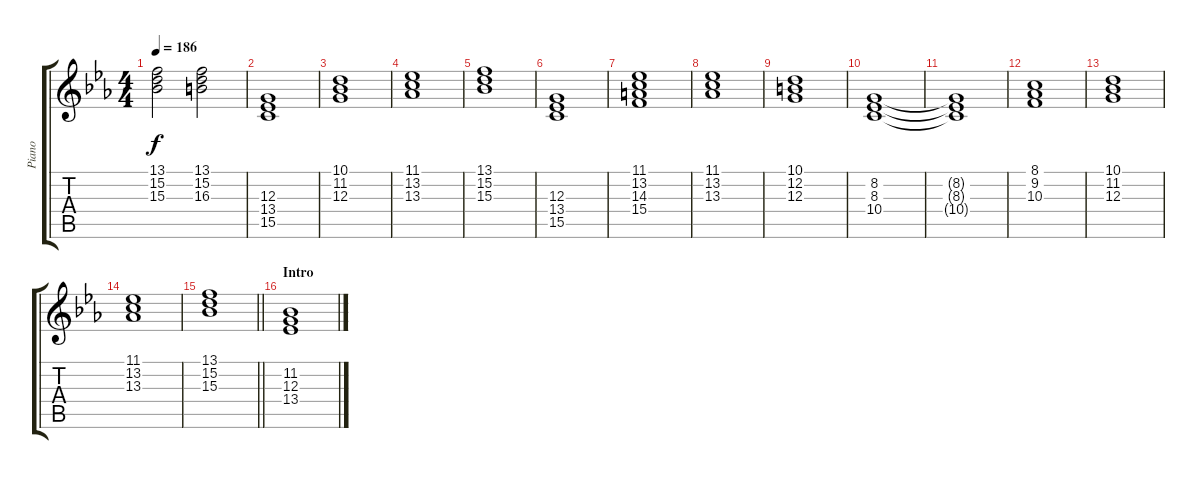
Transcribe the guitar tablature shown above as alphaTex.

\track ("Piano" "Piano") {instrument acousticgrandpiano}
\staff {score tabs}
\tuning (E4 B3 G3 D3 A2 E2) {hide}
\ts (4 4)
\tempo 186
\clef g2
\ks eb
(13.1 15.2 15.3).2{dy f} (13.1 15.2 16.3).2 |
(12.3 13.4 15.5).1 |
(10.1 11.2 12.3).1 |
(11.1 13.2 13.3).1 |
(13.1 15.2 15.3).1 |
(12.3 13.4 15.5).1 |
(11.1 13.2 14.3 15.4).1 |
(11.1 13.2 13.3).1 |
(10.1 12.2 12.3).1 |
(8.2 8.3 10.4).1 |
(8.2{t} 8.3{t} 10.4{t}).1 |
(8.1 9.2 10.3).1 |
(10.1 11.2 12.3).1 |
(11.1 13.2 13.3).1 |
\barLineRight lightlight
(13.1 15.2 15.3).1 |
\section ("" "Intro")
(11.2 12.3 13.4).1
